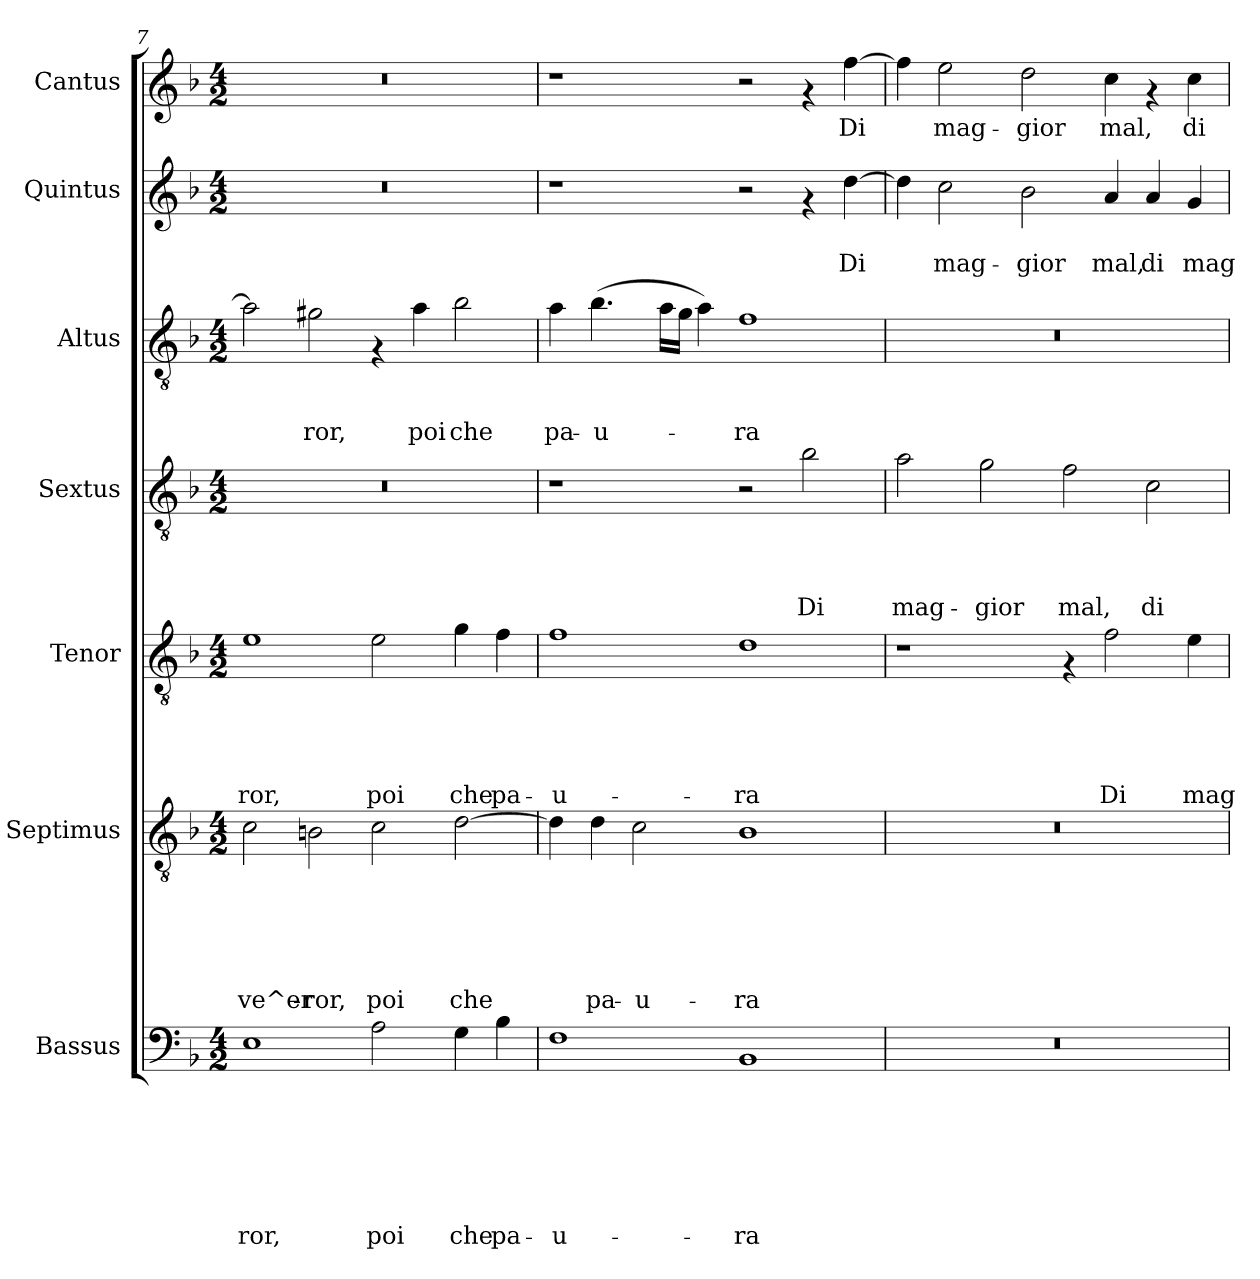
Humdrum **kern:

**kern	**text	**text	**text	**text	**text	**text	**text	**kern	**text	**text	**text	**text	**text	**text	**kern	**text	**text	**text	**text	**text	**kern	**text	**text	**text	**text	**kern	**text	**text	**text	**kern	**text	**text	**kern	**text
*part7	*part7	*part7	*part7	*part7	*part7	*part7	*part7	*part6	*part6	*part6	*part6	*part6	*part6	*part6	*part5	*part5	*part5	*part5	*part5	*part5	*part4	*part4	*part4	*part4	*part4	*part3	*part3	*part3	*part3	*part2	*part2	*part2	*part1	*part1
*staff7	*staff7	*staff7	*staff7	*staff7	*staff7	*staff7	*staff7	*staff6	*staff6	*staff6	*staff6	*staff6	*staff6	*staff6	*staff5	*staff5	*staff5	*staff5	*staff5	*staff5	*staff4	*staff4	*staff4	*staff4	*staff4	*staff3	*staff3	*staff3	*staff3	*staff2	*staff2	*staff2	*staff1	*staff1
*I"Bassus	*	*	*	*	*	*	*	*I"Septimus	*	*	*	*	*	*	*I"Tenor	*	*	*	*	*	*I"Sextus	*	*	*	*	*I"Altus	*	*	*	*I"Quintus	*	*	*I"Cantus	*
*clefF4	*	*	*	*	*	*	*	*clefGv2	*	*	*	*	*	*	*clefGv2	*	*	*	*	*	*clefGv2	*	*	*	*	*clefGv2	*	*	*	*clefG2	*	*	*clefG2	*
*k[b-]	*	*	*	*	*	*	*	*k[b-]	*	*	*	*	*	*	*k[b-]	*	*	*	*	*	*k[b-]	*	*	*	*	*k[b-]	*	*	*	*k[b-]	*	*	*k[b-]	*
*F:	*	*	*	*	*	*	*	*F:	*	*	*	*	*	*	*F:	*	*	*	*	*	*F:	*	*	*	*	*F:	*	*	*	*F:	*	*	*F:	*
*M4/2	*	*	*	*	*	*	*	*M4/2	*	*	*	*	*	*	*M4/2	*	*	*	*	*	*M4/2	*	*	*	*	*M4/2	*	*	*	*M4/2	*	*	*M4/2	*
=7	=7	=7	=7	=7	=7	=7	=7	=7	=7	=7	=7	=7	=7	=7	=7	=7	=7	=7	=7	=7	=7	=7	=7	=7	=7	=7	=7	=7	=7	=7	=7	=7	=7	=7
!	!	!	!	!	!	!	!LO:LY:b	!	!	!	!	!	!	!LO:LY:b	!	!	!	!	!	!LO:LY:b	!	!	!	!	!	!	!	!	!	!	!	!	!	!
1E	.	.	.	.	.	.	-ror,	2c\	.	.	.	.	.	-ve^er-	1e	.	.	.	.	-ror,	0r	.	.	.	.	2a\]	.	.	.	0r	.	.	0r	.
!	!	!	!	!	!	!	!	!	!	!	!	!	!	!LO:LY:b	!	!	!	!	!	!	!	!	!	!	!	!	!	!	!LO:LY:b	!	!	!	!	!
.	.	.	.	.	.	.	.	2Bn\	.	.	.	.	.	-ror,	.	.	.	.	.	.	.	.	.	.	.	2g#X\	.	.	-ror,	.	.	.	.	.
!	!	!	!	!	!	!	!LO:LY:b	!	!	!	!	!	!	!LO:LY:b	!	!	!	!	!	!LO:LY:b	!	!	!	!	!	!	!	!	!	!	!	!	!	!
2A\	.	.	.	.	.	.	poi	2c\	.	.	.	.	.	poi	2e\	.	.	.	.	poi	.	.	.	.	.	4rF	.	.	.	.	.	.	.	.
!	!	!	!	!	!	!	!	!	!	!	!	!	!	!	!	!	!	!	!	!	!	!	!	!	!	!	!	!	!LO:LY:b	!	!	!	!	!
.	.	.	.	.	.	.	.	.	.	.	.	.	.	.	.	.	.	.	.	.	.	.	.	.	.	4a\	.	.	poi	.	.	.	.	.
!	!	!	!	!	!	!	!LO:LY:b	!	!	!	!	!	!	!LO:LY:b	!	!	!	!	!	!LO:LY:b	!	!	!	!	!	!	!	!	!LO:LY:b	!	!	!	!	!
4G\	.	.	.	.	.	.	che	[>2d\	.	.	.	.	.	che	4g\	.	.	.	.	che	.	.	.	.	.	2b-\	.	.	che	.	.	.	.	.
!	!	!	!	!	!	!	!LO:LY:b	!	!	!	!	!	!	!	!	!	!	!	!	!LO:LY:b	!	!	!	!	!	!	!	!	!	!	!	!	!	!
4B-\	.	.	.	.	.	.	pa-	.	.	.	.	.	.	.	4f\	.	.	.	.	pa-	.	.	.	.	.	.	.	.	.	.	.	.	.	.
!!LO:PB:g=z
=8	=8	=8	=8	=8	=8	=8	=8	=8	=8	=8	=8	=8	=8	=8	=8	=8	=8	=8	=8	=8	=8	=8	=8	=8	=8	=8	=8	=8	=8	=8	=8	=8	=8	=8
!	!	!	!	!	!	!	!LO:LY:b	!	!	!	!	!	!	!	!	!	!	!	!	!LO:LY:b	!	!	!	!	!	!	!	!	!LO:LY:b	!	!	!	!	!
1F	.	.	.	.	.	.	-u-	4d\]	.	.	.	.	.	.	1f	.	.	.	.	-u-	1r	.	.	.	.	4a\	.	.	pa-	1r	.	.	1r	.
!	!	!	!	!	!	!	!	!	!	!	!	!	!	!LO:LY:b	!	!	!	!	!	!	!	!	!	!	!	!	!	!	!LO:LY:b	!	!	!	!	!
.	.	.	.	.	.	.	.	4d\	.	.	.	.	.	pa-	.	.	.	.	.	.	.	.	.	.	.	(>4.b-\	.	.	-u-	.	.	.	.	.
!	!	!	!	!	!	!	!	!	!	!	!	!	!	!LO:LY:b	!	!	!	!	!	!	!	!	!	!	!	!	!	!	!	!	!	!	!	!
.	.	.	.	.	.	.	.	2c\	.	.	.	.	.	-u-	.	.	.	.	.	.	.	.	.	.	.	.	.	.	.	.	.	.	.	.
.	.	.	.	.	.	.	.	.	.	.	.	.	.	.	.	.	.	.	.	.	.	.	.	.	.	16a\LL	.	.	.	.	.	.	.	.
.	.	.	.	.	.	.	.	.	.	.	.	.	.	.	.	.	.	.	.	.	.	.	.	.	.	16g\JJ	.	.	.	.	.	.	.	.
.	.	.	.	.	.	.	.	.	.	.	.	.	.	.	.	.	.	.	.	.	.	.	.	.	.	4a\)	.	.	.	.	.	.	.	.
!	!	!	!	!	!	!	!LO:LY:b	!	!	!	!	!	!	!LO:LY:b	!	!	!	!	!	!LO:LY:b	!	!	!	!	!	!	!	!	!LO:LY:b	!	!	!	!	!
1BB-	.	.	.	.	.	.	-ra	1B-	.	.	.	.	.	-ra	1d	.	.	.	.	-ra	2r	.	.	.	.	1f	.	.	-ra	2r	.	.	2r	.
!	!	!	!	!	!	!	!	!	!	!	!	!	!	!	!	!	!	!	!	!	!	!	!	!	!LO:LY:b	!	!	!	!	!	!	!	!	!
.	.	.	.	.	.	.	.	.	.	.	.	.	.	.	.	.	.	.	.	.	2b-\	.	.	.	Di	.	.	.	.	4rf	.	.	4rf	.
!	!	!	!	!	!	!	!	!	!	!	!	!	!	!	!	!	!	!	!	!	!	!	!	!	!	!	!	!	!	!	!	!LO:LY:b	!	!LO:LY:b
.	.	.	.	.	.	.	.	.	.	.	.	.	.	.	.	.	.	.	.	.	.	.	.	.	.	.	.	.	.	[>4dd\	.	Di	[>4ff\	Di
=9	=9	=9	=9	=9	=9	=9	=9	=9	=9	=9	=9	=9	=9	=9	=9	=9	=9	=9	=9	=9	=9	=9	=9	=9	=9	=9	=9	=9	=9	=9	=9	=9	=9	=9
!	!	!	!	!	!	!	!	!	!	!	!	!	!	!	!	!	!	!	!	!	!	!	!	!	!LO:LY:b	!	!	!	!	!	!	!	!	!
0r	.	.	.	.	.	.	.	0r	.	.	.	.	.	.	1r	.	.	.	.	.	2a\	.	.	.	mag-	0r	.	.	.	4dd\]	.	.	4ff\]	.
!	!	!	!	!	!	!	!	!	!	!	!	!	!	!	!	!	!	!	!	!	!	!	!	!	!	!	!	!	!	!	!	!LO:LY:b	!	!LO:LY:b
.	.	.	.	.	.	.	.	.	.	.	.	.	.	.	.	.	.	.	.	.	.	.	.	.	.	.	.	.	.	2cc\	.	mag-	2ee\	mag-
!	!	!	!	!	!	!	!	!	!	!	!	!	!	!	!	!	!	!	!	!	!	!	!	!	!LO:LY:b	!	!	!	!	!	!	!	!	!
.	.	.	.	.	.	.	.	.	.	.	.	.	.	.	.	.	.	.	.	.	2g\	.	.	.	-gior	.	.	.	.	.	.	.	.	.
!	!	!	!	!	!	!	!	!	!	!	!	!	!	!	!	!	!	!	!	!	!	!	!	!	!	!	!	!	!	!	!	!LO:LY:b	!	!LO:LY:b
.	.	.	.	.	.	.	.	.	.	.	.	.	.	.	.	.	.	.	.	.	.	.	.	.	.	.	.	.	.	2b-\	.	-gior	2dd\	-gior
!	!	!	!	!	!	!	!	!	!	!	!	!	!	!	!	!	!	!	!	!	!	!	!	!	!LO:LY:b	!	!	!	!	!	!	!	!	!
.	.	.	.	.	.	.	.	.	.	.	.	.	.	.	4rF	.	.	.	.	.	2f\	.	.	.	mal,	.	.	.	.	.	.	.	.	.
!	!	!	!	!	!	!	!	!	!	!	!	!	!	!	!	!	!	!	!	!LO:LY:b	!	!	!	!	!	!	!	!	!	!	!	!LO:LY:b	!	!LO:LY:b
.	.	.	.	.	.	.	.	.	.	.	.	.	.	.	2f\	.	.	.	.	Di	.	.	.	.	.	.	.	.	.	4a/	.	mal,	4cc\	mal,
!	!	!	!	!	!	!	!	!	!	!	!	!	!	!	!	!	!	!	!	!	!	!	!	!	!LO:LY:b	!	!	!	!	!	!	!LO:LY:b	!	!
.	.	.	.	.	.	.	.	.	.	.	.	.	.	.	.	.	.	.	.	.	2c\	.	.	.	di	.	.	.	.	4a/	.	di	4rf	.
!	!	!	!	!	!	!	!	!	!	!	!	!	!	!	!	!	!	!	!	!LO:LY:b	!	!	!	!	!	!	!	!	!	!	!	!LO:LY:b	!	!LO:LY:b
.	.	.	.	.	.	.	.	.	.	.	.	.	.	.	4e\	.	.	.	.	mag-	.	.	.	.	.	.	.	.	.	4g/	.	mag-	4cc\	di
=	=	=	=	=	=	=	=	=	=	=	=	=	=	=	=	=	=	=	=	=	=	=	=	=	=	=	=	=	=	=	=	=	=	=
*-	*-	*-	*-	*-	*-	*-	*-	*-	*-	*-	*-	*-	*-	*-	*-	*-	*-	*-	*-	*-	*-	*-	*-	*-	*-	*-	*-	*-	*-	*-	*-	*-	*-	*-
